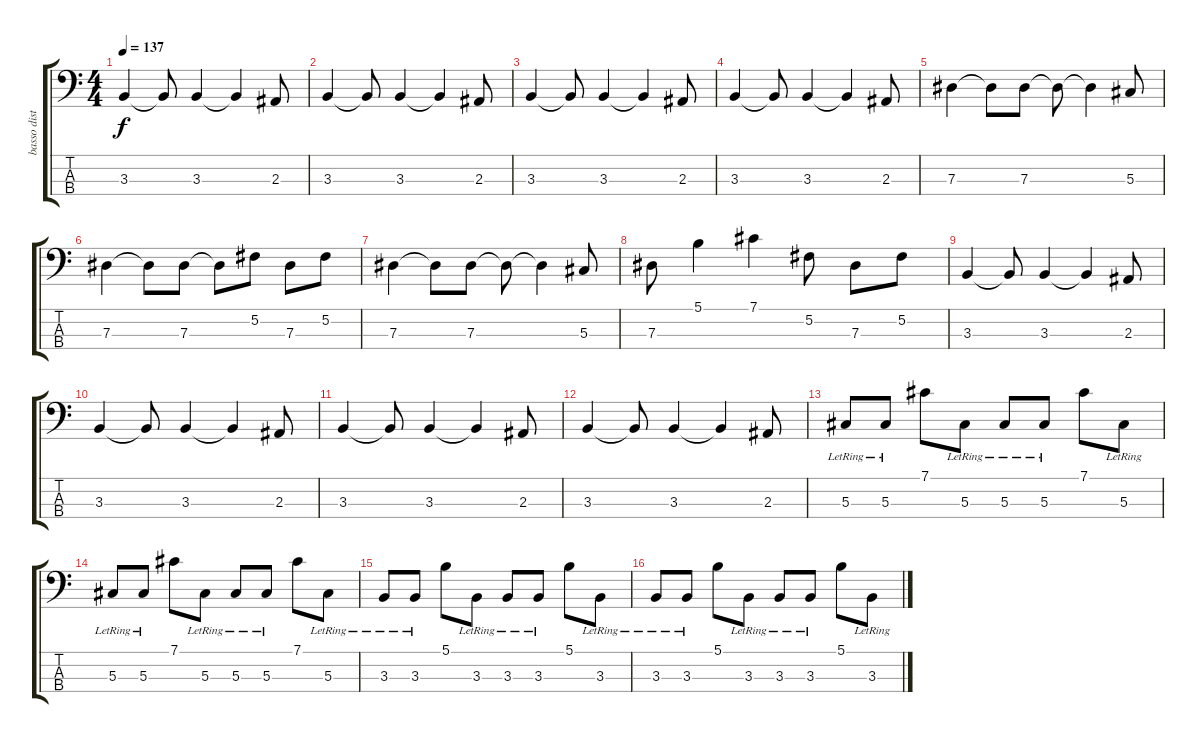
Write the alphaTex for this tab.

\track ("basso distorto" "basso dist") {instrument slapbass1}
\staff {score tabs}
\tuning (Gb2 Db2 Ab1 Eb1) {hide}
\ts (4 4)
\tempo 137
\clef f4
\ks c
3.3.4{dy f} 3.3{t}.8 3.3.4 3.3{t}.4 2.3.8 |
3.3.4 3.3{t}.8 3.3.4 3.3{t}.4 2.3.8 |
3.3.4 3.3{t}.8 3.3.4 3.3{t}.4 2.3.8 |
3.3.4 3.3{t}.8 3.3.4 3.3{t}.4 2.3.8 |
7.3.4 7.3{t}.8 7.3.8 7.3{t}.8 7.3{t}.4 5.3.8 |
7.3.4 7.3{t}.8 7.3.8 7.3{t}.8 5.2.8 7.3.8 5.2.8 |
7.3.4 7.3{t}.8 7.3.8 7.3{t}.8 7.3{t}.4 5.3.8 |
7.3.8 5.1.4 7.1.4 5.2.8 7.3.8 5.2.8 |
3.3.4 3.3{t}.8 3.3.4 3.3{t}.4 2.3.8 |
3.3.4 3.3{t}.8 3.3.4 3.3{t}.4 2.3.8 |
3.3.4 3.3{t}.8 3.3.4 3.3{t}.4 2.3.8 |
3.3.4 3.3{t}.8 3.3.4 3.3{t}.4 2.3.8 |
5.3{lr}.8{instrument distortionguitar} 5.3{lr}.8 7.1.8 5.3{lr}.8 5.3{lr}.8 5.3{lr}.8 7.1.8 5.3{lr}.8 |
5.3{lr}.8 5.3{lr}.8 7.1.8 5.3{lr}.8 5.3{lr}.8 5.3{lr}.8 7.1.8 5.3{lr}.8 |
3.3{lr}.8 3.3{lr}.8 5.1.8 3.3{lr}.8 3.3{lr}.8 3.3{lr}.8 5.1.8 3.3{lr}.8 |
3.3{lr}.8 3.3{lr}.8 5.1.8 3.3{lr}.8 3.3{lr}.8 3.3{lr}.8 5.1.8 3.3{lr}.8
